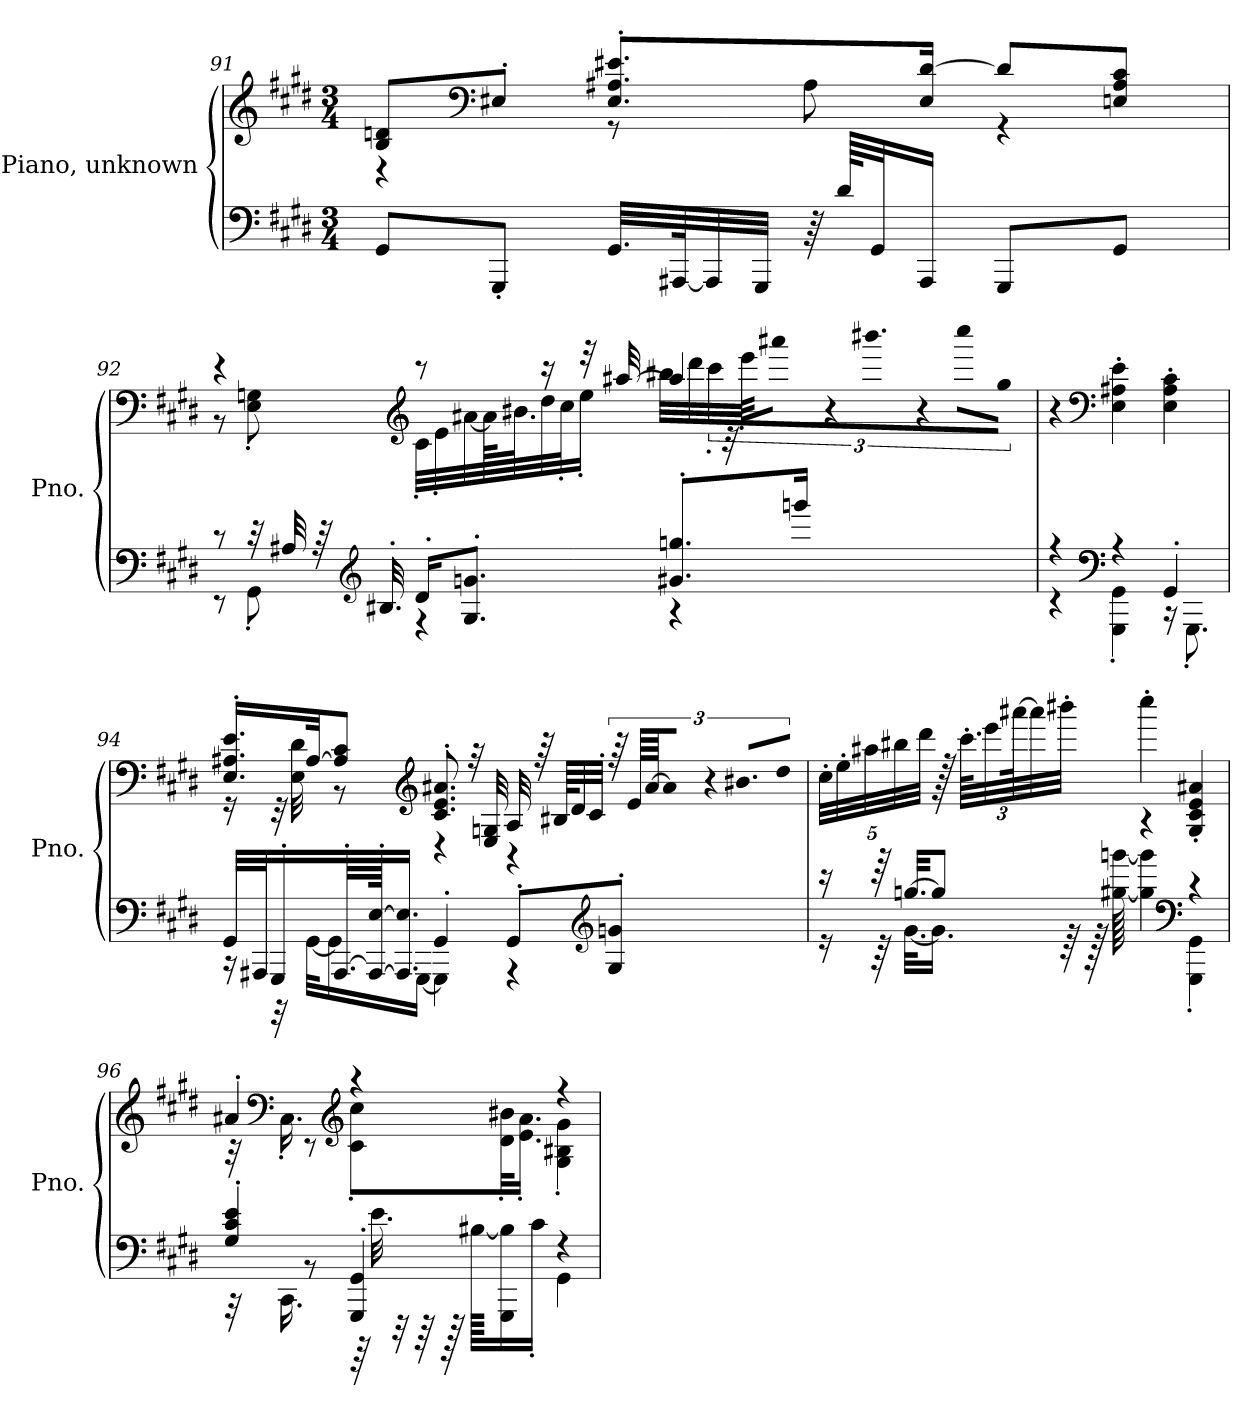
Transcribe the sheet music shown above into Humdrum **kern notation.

**kern	**kern
*part1	*part1
*staff2	*staff1
*I"Piano, unknown	*
*I'Pno.	*
!!LO:LB:g=z
*clefF4	*clefG2
*k[f#c#g#d#]	*k[f#c#g#d#]
*M3/4	*M3/4
=91	=91
*	*^
8GG#/L	8B/ 8dn/L	4r
*	*clefF4	*
8GGG#'/J	8E#X'/J	.
32.GG#/LLL	8.E#/' 8.A#X/' 8.e#X/'L	8r
[64AAA#X/K	.	.
32AAA#/]	.	.
32GGG#/JJJ	.	.
64r	.	8A#\
64d#/KLLL	.	.
32GG#/J	.	.
16AAA#/JJ	16E#/ [16d/Jk	.
8GGG#/L	8d/L]	4r
8GG#/J	8En/ 8A#/ 8c#/J	.
!!LO:LB:g=z	!!
=92	=92	=92
*^	*	*
8r	8r	4r	8r
32r	8GG#'\	.	8E\' 8Gn\'
32A#X/	.	.	.
64r	.	.	.
*clefG2	*	*	*
32.B#X'/	.	.	.
*	*	*clefG2	*
16d#'/KL	4r	8r	32c#'\LLL
.	.	.	32e'\
8.G#/' 8.gn/'J	.	.	[32a#X\
.	.	.	128a#\KL]
.	.	.	64.b#X\J
.	.	16r	32dd#\
.	.	.	32cc#'\J
.	.	32r	16ee'\JJ
.	.	[32aa#X/	.
8.g#X/' 8.ggn/'L	4r	4aa#/]	32bb#X\LLL
.	.	.	32ddd#\
.	.	.	48ccc#'\JJJ
.	.	.	48r
.	.	.	48eee'\LLL
.	.	.	32aaa#X\JJJ
.	.	.	128r
.	.	.	64.bbb#X\
16gggn/Jk	.	.	64r
.	.	.	64cccc#\KLLL
.	.	.	32gg#\JJJ
*	*	*v	*v
!!LO:LB:g=z
=93	=93	=93
4r	4r	4r
*clefF4	*	*clefF4
4r	4GGG#\' 4GG#\'	4E\' 4A#X\' 4e\'
4GG#'/	16r	4E\' 4A#\' 4c#\'
.	8.GGG#'\	.
!!LO:LB:g=z
=94	=94	=94
*	*	*^
32GG#/LLL	16r	16.E/' 16.A#X/' 16.e/'LL	16r
32AAA#X/J	.	.	.
16GGG#'/	32r	.	32r
.	[32GG#\KLL	[32A#/JK	32E\ 32d#\
[64.AAA#'/LL	16GG#\]	8A#/] 8c#/J	8r
128AAA#/_' [128E/'JJK	.	.	.
16.AAA#/] 16.E/]JJ	.	.	.
.	[16GGG#\JJ	.	.
*	*	*clefG2	*
4GG#'/	4GGG#\]	8.c#/' 8.e/' 8.a#X/'	4r
.	.	32r	.
.	.	32E/ 32Gn/	.
8GG#'/L	4r	32A#/	4r
.	.	64r	.
.	.	64B#X/KLLL	.
.	.	32d#/	.
.	.	32c#'/JJJ	.
*clefG2	*	*	*
8G#/' 8gn/'J	.	96r	.
.	.	96e/LLLL	.
.	.	[96a#/J	.
.	.	32a#/JJJ]	.
.	.	128r	.
.	.	64.b#X/KLLL	.
.	.	32dd#/JJJ	.
*	*	*v	*v
!!LO:LB:g=z
=95	=95	=95
*	*	*Xbrackettup
16r	16r	40cc#'\LLL
.	.	40ee'\
.	.	40aa#X\
64r	64r	.
.	.	40bb#X\
[32.ggn/KKL	[32.g#\KLL	.
.	.	40ddd#\JJJ
8gg/J]	16.g#\JJ]	128r
.	.	64.ccc#'\KLLL
.	.	48eee\
.	.	[96aaa#X\K
.	.	32aaa#\]
.	64r	32bbb#X'\JJJ
.	128r	.
.	[128gg#X\ [128gggn\	.
4r	4gg#\] 4ggg\]	4cccc#'\
*clefF4	*	*
4r	4GGG#\' 4GG#\'	4G#/' 4c#/' 4e/' 4a#X/'
!!LO:PB:g=z
=96	=96	=96
*	*	*^
4G#/' 4c#/' 4e/'	32r	4a#X'/	32r
*	*	*clefF4	*
.	16.CC#\	.	16.C#'\
.	8r	.	8r
*	*	*clefG2	*
4GGG#/' 4GG#/'	64r	4r	8c#\' 8cc#\'L
.	32.e\	.	.
.	32r	.	.
.	64r	.	.
.	128r	.	.
.	[128B#X\KKKLL	.	.
.	16GGG#\ 16B#\]	.	32d#\' 32b#X\'KL
.	.	.	16.e\' 16.a#\'JJ
.	16c#'\JJ	.	.
4r	4GG#\	4r	4G#\' 4B#X\' 4g#\'
*v	*v	*	*
*	*v	*v
=	=
*-	*-
